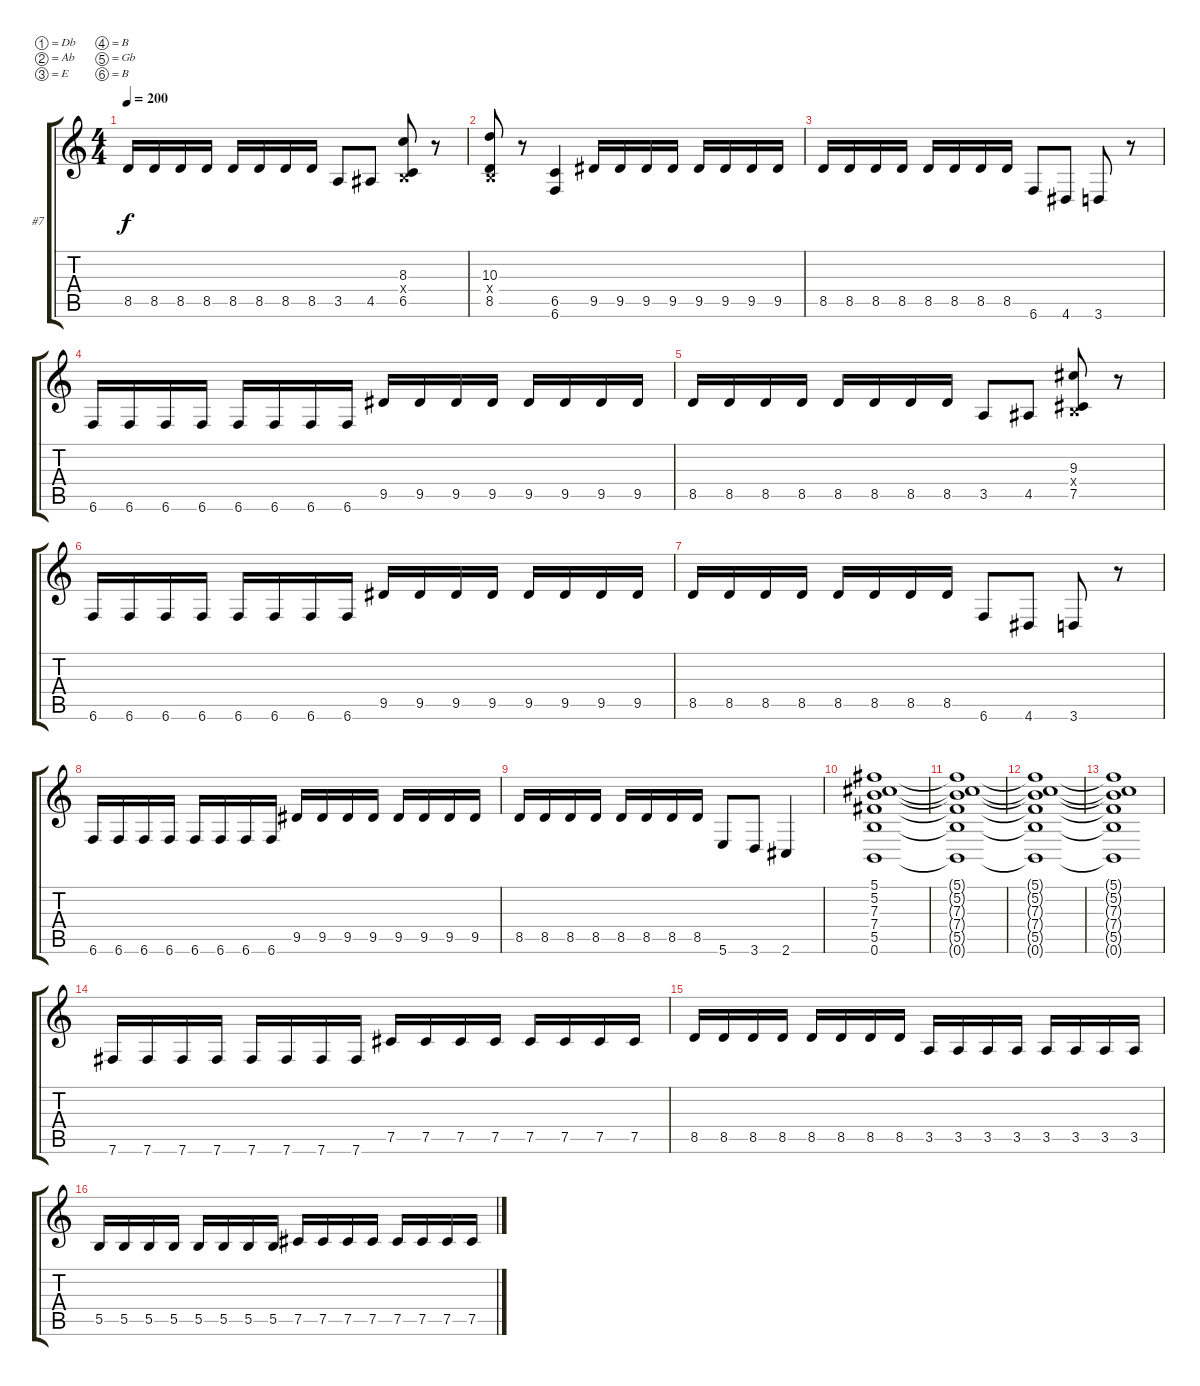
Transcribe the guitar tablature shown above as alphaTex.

\bracketExtendMode groupsimilarinstruments
\firstSystemTrackNameOrientation horizontal
\otherSystemsTrackNameOrientation horizontal
\track ("Mick Thomson" "#7") {instrument distortionguitar}
\staff {score tabs}
\tuning (Db4 Ab3 E3 B2 Gb2 B1)
\ts (4 4)
\tempo 200
\clef g2
\ks c
8.5.16{dy f} 8.5.16 8.5.16 8.5.16 8.5.16 8.5.16 8.5.16 8.5.16 3.5.8 4.5.8 (8.3 0.4{x} 6.5).8 r.8 |
(10.3 0.4{x} 8.5).8 r.8 (6.5 6.6).4 9.5.16 9.5.16 9.5.16 9.5.16 9.5.16 9.5.16 9.5.16 9.5.16 |
8.5.16 8.5.16 8.5.16 8.5.16 8.5.16 8.5.16 8.5.16 8.5.16 6.6.8 4.6.8 3.6.8 r.8 |
6.6.16 6.6.16 6.6.16 6.6.16 6.6.16 6.6.16 6.6.16 6.6.16 9.5.16 9.5.16 9.5.16 9.5.16 9.5.16 9.5.16 9.5.16 9.5.16 |
8.5.16 8.5.16 8.5.16 8.5.16 8.5.16 8.5.16 8.5.16 8.5.16 3.5.8 4.5.8 (9.3 0.4{x} 7.5).8 r.8 |
6.6.16 6.6.16 6.6.16 6.6.16 6.6.16 6.6.16 6.6.16 6.6.16 9.5.16 9.5.16 9.5.16 9.5.16 9.5.16 9.5.16 9.5.16 9.5.16 |
8.5.16 8.5.16 8.5.16 8.5.16 8.5.16 8.5.16 8.5.16 8.5.16 6.6.8 4.6.8 3.6.8 r.8 |
6.6.16 6.6.16 6.6.16 6.6.16 6.6.16 6.6.16 6.6.16 6.6.16 9.5.16 9.5.16 9.5.16 9.5.16 9.5.16 9.5.16 9.5.16 9.5.16 |
8.5.16 8.5.16 8.5.16 8.5.16 8.5.16 8.5.16 8.5.16 8.5.16 5.6.8 3.6.8 2.6.4 |
(5.1 5.2 7.3 7.4 5.5 0.6).1 |
(5.1{t} 5.2{t} 7.3{t} 7.4{t} 5.5{t} 0.6{t}).1 |
(5.1{t} 5.2{t} 7.3{t} 7.4{t} 5.5{t} 0.6{t}).1 |
(5.1{t} 5.2{t} 7.3{t} 7.4{t} 5.5{t} 0.6{t}).1 |
7.6.16 7.6.16 7.6.16 7.6.16 7.6.16 7.6.16 7.6.16 7.6.16 7.5.16 7.5.16 7.5.16 7.5.16 7.5.16 7.5.16 7.5.16 7.5.16 |
8.5.16 8.5.16 8.5.16 8.5.16 8.5.16 8.5.16 8.5.16 8.5.16 3.5.16 3.5.16 3.5.16 3.5.16 3.5.16 3.5.16 3.5.16 3.5.16 |
5.5.16 5.5.16 5.5.16 5.5.16 5.5.16 5.5.16 5.5.16 5.5.16 7.5.16 7.5.16 7.5.16 7.5.16 7.5.16 7.5.16 7.5.16 7.5.16
